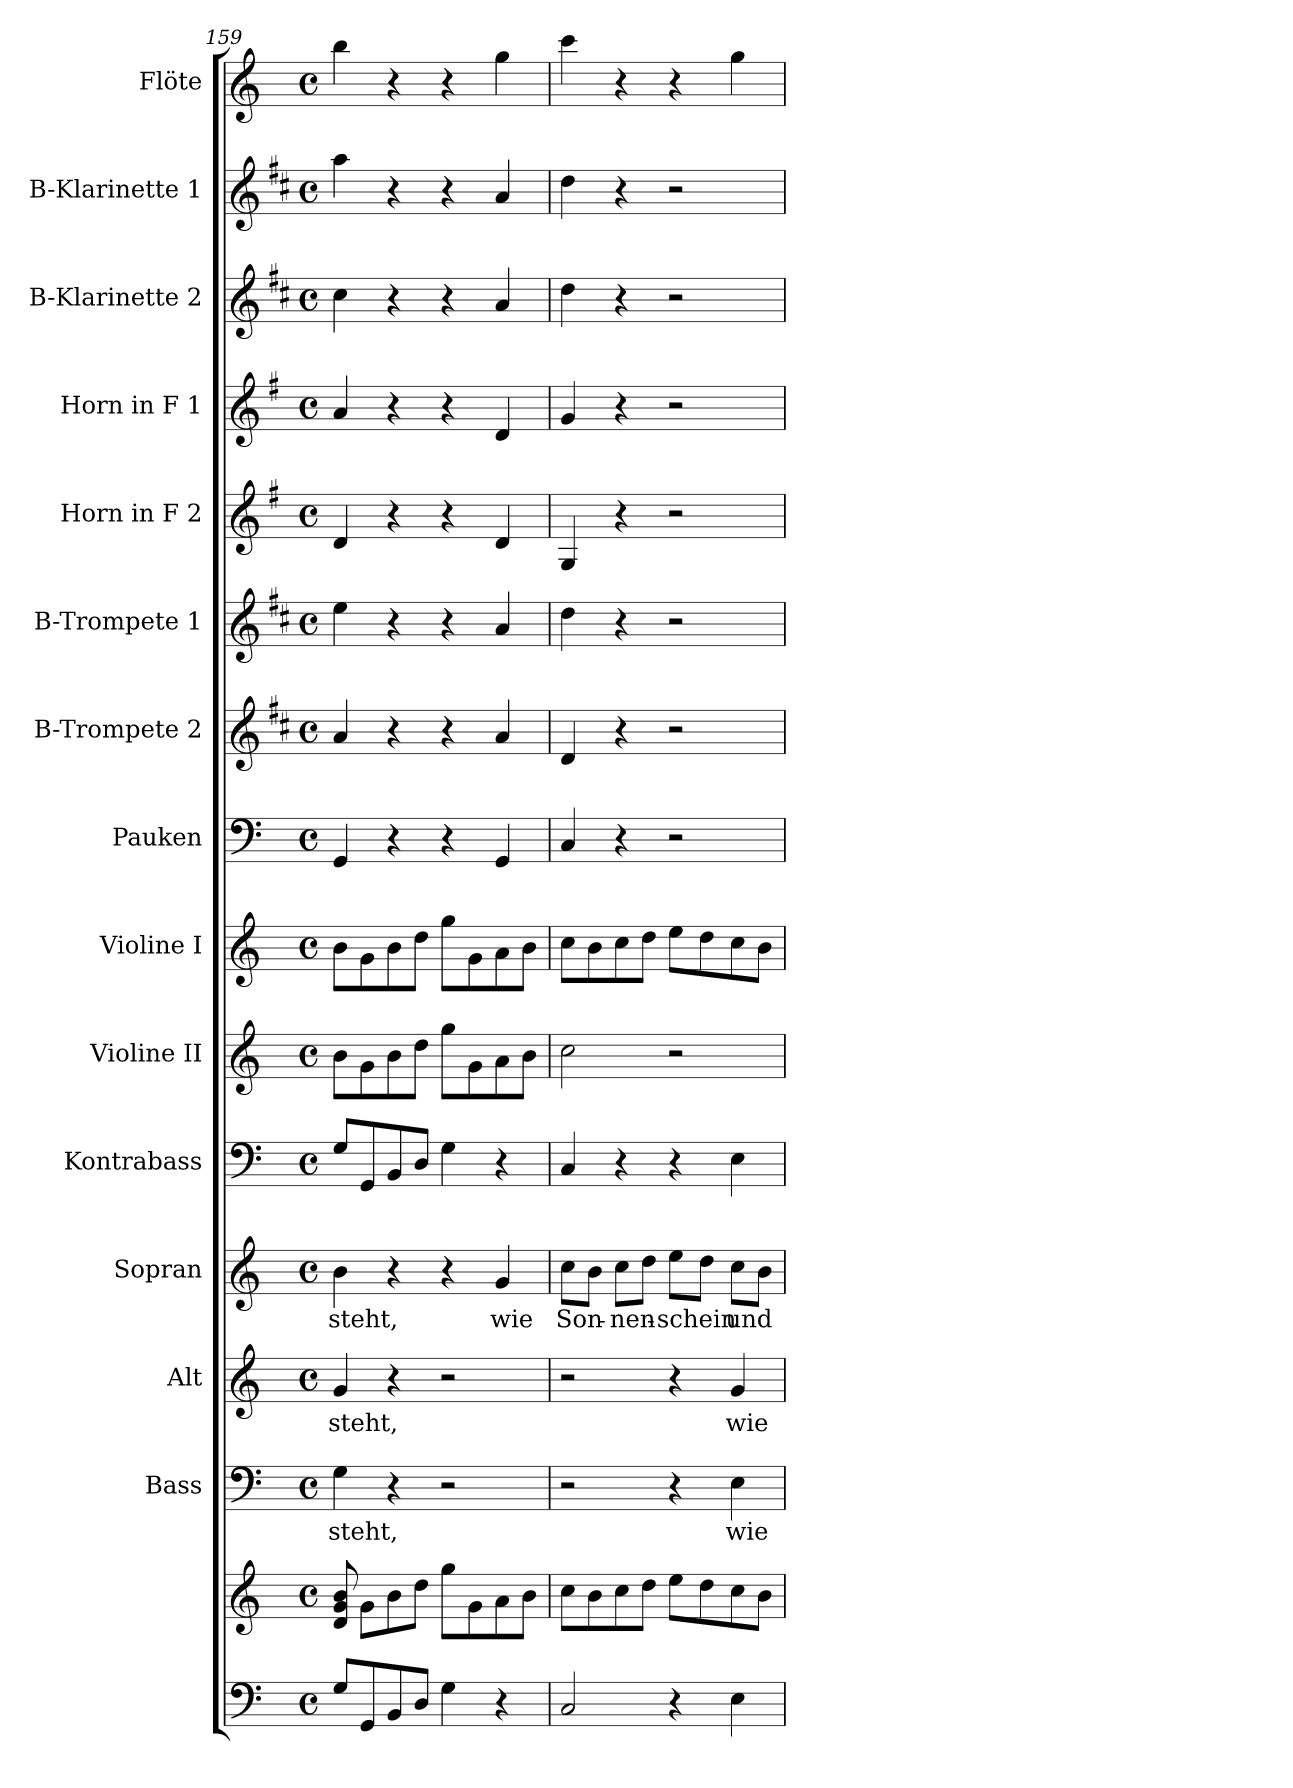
**kern	**kern	**kern	**text	**kern	**text	**kern	**text	**kern	**kern	**kern	**kern	**kern	**kern	**kern	**kern	**kern	**kern	**kern
*part15	*part15	*part14	*part14	*part13	*part13	*part12	*part12	*part11	*part10	*part9	*part8	*part7	*part6	*part5	*part4	*part3	*part2	*part1
*staff16	*staff15	*staff14	*staff14	*staff13	*staff13	*staff12	*staff12	*staff11	*staff10	*staff9	*staff8	*staff7	*staff6	*staff5	*staff4	*staff3	*staff2	*staff1
*	*	*I"Bass	*	*I"Alt	*	*I"Sopran	*	*I"Kontrabass	*I"Violine II	*I"Violine I	*I"Pauken	*I"B-Trompete 2	*I"B-Trompete 1	*I"Horn in F 2	*I"Horn in F 1	*I"B-Klarinette 2	*I"B-Klarinette 1	*I"Flöte
*	*	*I'B.	*	*I'A.	*	*I'S.	*	*I'Kb.	*I'Vl. II	*I'Vl. I	*I'Pk.	*I'B Trp. 2	*I'B Trp. 1	*	*	*I'B Kl. 2	*I'B Kl. 1	*I'Fl.
!!LO:PB:g=z
*clefF4	*clefG2	*clefF4	*	*clefG2	*	*clefG2	*	*clefF4	*clefG2	*clefG2	*clefF4	*clefG2	*clefG2	*clefG2	*clefG2	*clefG2	*clefG2	*clefG2
*	*	*	*	*	*	*	*	*ITrd7c12	*	*	*	*ITrd1c2	*ITrd1c2	*ITrd4c7	*ITrd4c7	*ITrd1c2	*ITrd1c2	*
*k[]	*k[]	*k[]	*	*k[]	*	*k[]	*	*k[]	*k[]	*k[]	*k[]	*k[]	*k[]	*k[]	*k[]	*k[]	*k[]	*k[]
*C:	*C:	*C:	*	*C:	*	*C:	*	*C:	*C:	*C:	*C:	*C:	*C:	*C:	*C:	*C:	*C:	*C:
*M4/4	*M4/4	*M4/4	*	*M4/4	*	*M4/4	*	*M4/4	*M4/4	*M4/4	*M4/4	*M4/4	*M4/4	*M4/4	*M4/4	*M4/4	*M4/4	*M4/4
*met(c)	*met(c)	*met(c)	*	*met(c)	*	*met(c)	*	*met(c)	*met(c)	*met(c)	*met(c)	*met(c)	*met(c)	*met(c)	*met(c)	*met(c)	*met(c)	*met(c)
=159	=159	=159	=159	=159	=159	=159	=159	=159	=159	=159	=159	=159	=159	=159	=159	=159	=159	=159
!	!	!	!LO:LY:b	!	!LO:LY:b	!	!LO:LY:b	!	!	!	!	!	!	!	!	!	!	!
8G/L	8d/ 8g/ 8b/	4G\	-steht,	4g/	-steht,	4b\	-steht,	8GG/L	8b\L	8b\L	4GG/	4g/	4dd\	4G/	4d/	4b\	4gg\	4bb\
8GG/	8g\L	.	.	.	.	.	.	8GGG/	8g\	8g\	.	.	.	.	.	.	.	.
8BB/	8b\	4r	.	4r	.	4r	.	8BBB/	8b\	8b\	4r	4r	4r	4r	4r	4r	4r	4r
8D/J	8dd\J	.	.	.	.	.	.	8DD/J	8dd\J	8dd\J	.	.	.	.	.	.	.	.
4G\	8gg\L	2r	.	2r	.	4r	.	4GG\	8gg\L	8gg\L	4r	4r	4r	4r	4r	4r	4r	4r
.	8g\	.	.	.	.	.	.	.	8g\	8g\	.	.	.	.	.	.	.	.
!	!	!	!	!	!	!	!LO:LY:b	!	!	!	!	!	!	!	!	!	!	!
4r	8a\	.	.	.	.	4g/	wie	4r	8a\	8a\	4GG/	4g/	4g/	4G/	4G/	4g/	4g/	4gg\
.	8b\J	.	.	.	.	.	.	.	8b\J	8b\J	.	.	.	.	.	.	.	.
=160	=160	=160	=160	=160	=160	=160	=160	=160	=160	=160	=160	=160	=160	=160	=160	=160	=160	=160
!	!	!	!	!	!	!	!LO:LY:b	!	!	!	!	!	!	!	!	!	!	!
2C/	8cc\L	2r	.	2r	.	8cc\L	Son-	4CC/	2cc\	8cc\L	4C/	4c/	4cc\	4C/	4c/	4cc\	4cc\	4ccc\
.	8b\	.	.	.	.	8b\J	.	.	.	8b\	.	.	.	.	.	.	.	.
!	!	!	!	!	!	!	!LO:LY:b	!	!	!	!	!	!	!	!	!	!	!
.	8cc\	.	.	.	.	8cc\L	-nen-	4r	.	8cc\	4r	4r	4r	4r	4r	4r	4r	4r
.	8dd\J	.	.	.	.	8dd\J	.	.	.	8dd\J	.	.	.	.	.	.	.	.
!	!	!	!	!	!	!	!LO:LY:b	!	!	!	!	!	!	!	!	!	!	!
4r	8ee\L	4r	.	4r	.	8ee\L	-schein	4r	2r	8ee\L	2r	2r	2r	2r	2r	2r	2r	4r
.	8dd\	.	.	.	.	8dd\J	.	.	.	8dd\	.	.	.	.	.	.	.	.
!	!	!	!LO:LY:b	!	!LO:LY:b	!	!LO:LY:b	!	!	!	!	!	!	!	!	!	!	!
4E\	8cc\	4E\	wie	4g/	wie	8cc\L	und	4EE\	.	8cc\	.	.	.	.	.	.	.	4gg\
.	8b\J	.	.	.	.	8b\J	.	.	.	8b\J	.	.	.	.	.	.	.	.
=	=	=	=	=	=	=	=	=	=	=	=	=	=	=	=	=	=	=
*-	*-	*-	*-	*-	*-	*-	*-	*-	*-	*-	*-	*-	*-	*-	*-	*-	*-	*-
